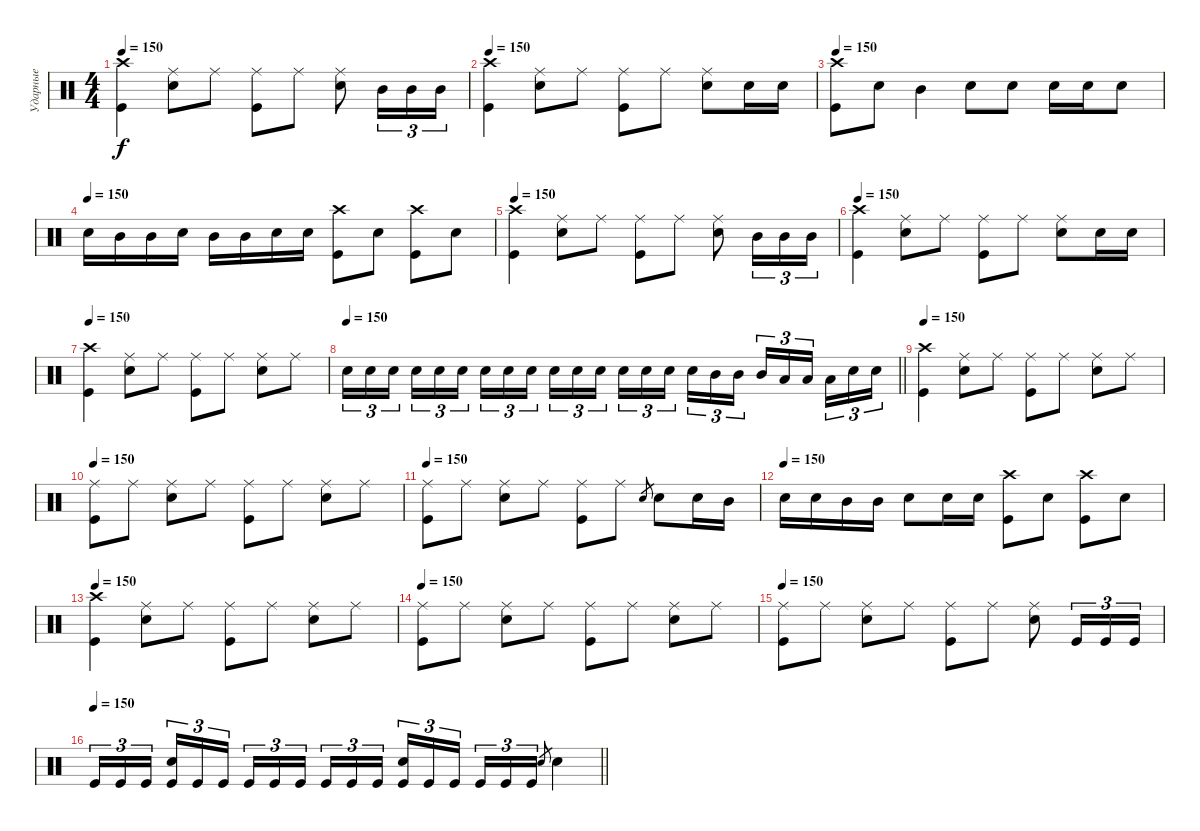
\track ("Ударные" "Ударные") {instrument percussion}
\staff {score}
\articulation defaults
\ts (4 4)
\tempo 150
\clef neutral
\ks c
("Crash high (hit)" "Kick (hit)").4{dy f} ("Ride (middle)" "Snare (hit) 2").8 "Ride (middle)".8 ("Ride (middle)" "Kick (hit)").8 "Ride (middle)".8 ("Ride (middle)" "Snare (hit) 2").8 "Mid Tom (hit)".16{tu (3 2)} "Mid Tom (hit)".16{tu (3 2)} "Mid Tom (hit)".16{tu (3 2)} |
\tempo 150
("Crash high (hit)" "Kick (hit)").4 ("Ride (middle)" "Snare (hit) 2").8 "Ride (middle)".8 ("Ride (middle)" "Kick (hit)").8 "Ride (middle)".8 ("Ride (middle)" "Snare (hit) 2").8 "Snare (hit) 2".16 "Snare (hit) 2".16 |
\tempo 150
("Crash high (hit)" "Kick (hit)").8 "Snare (hit) 2".8 "Mid Tom (hit)".4 "Snare (hit) 2".8 "Snare (hit) 2".8 "Snare (hit) 2".16 "Snare (hit) 2".16 "Snare (hit) 2".8 |
\tempo (150)
"Snare (hit) 2".16 "Mid Tom (hit)".16 "Mid Tom (hit)".16 "Snare (hit) 2".16 "Mid Tom (hit)".16 "Mid Tom (hit)".16 "Snare (hit) 2".16 "Snare (hit) 2".16 ("Crash high (hit)" "Kick (hit)").8 "Snare (hit) 2".8 ("Crash high (hit)" "Kick (hit)").8 "Snare (hit) 2".8 |
\tempo 150
("Crash high (hit)" "Kick (hit)").4 ("Ride (middle)" "Snare (hit) 2").8 "Ride (middle)".8 ("Ride (middle)" "Kick (hit)").8 "Ride (middle)".8 ("Ride (middle)" "Snare (hit) 2").8 "Mid Tom (hit)".16{tu (3 2)} "Mid Tom (hit)".16{tu (3 2)} "Mid Tom (hit)".16{tu (3 2)} |
\tempo 150
("Crash high (hit)" "Kick (hit)").4 ("Ride (middle)" "Snare (hit) 2").8 "Ride (middle)".8 ("Ride (middle)" "Kick (hit)").8 "Ride (middle)".8 ("Ride (middle)" "Snare (hit) 2").8 "Snare (hit) 2".16 "Snare (hit) 2".16 |
\tempo 150
("Crash high (hit)" "Kick (hit)").4 ("Ride (middle)" "Snare (hit) 2").8 "Ride (middle)".8 ("Ride (middle)" "Kick (hit)").8 "Ride (middle)".8 ("Ride (middle)" "Snare (hit) 2").8 "Ride (middle)".8 |
\tempo 150
\barLineRight lightlight "Snare (hit) 2".16{tu (3 2)} "Snare (hit) 2".16{tu (3 2)} "Snare (hit) 2".16{tu (3 2) beam splitsecondary} "Snare (hit) 2".16{tu (3 2)} "Snare (hit) 2".16{tu (3 2)} "Snare (hit) 2".16{tu (3 2)} "Snare (hit) 2".16{tu (3 2)} "Snare (hit) 2".16{tu (3 2)} "Snare (hit) 2".16{tu (3 2) beam splitsecondary} "Snare (hit) 2".16{tu (3 2)} "Snare (hit) 2".16{tu (3 2)} "Snare (hit) 2".16{tu (3 2)} "Snare (hit) 2".16{tu (3 2)} "Snare (hit) 2".16{tu (3 2)} "Snare (hit) 2".16{tu (3 2) beam splitsecondary} "Snare (hit) 2".16{tu (3 2)} "Mid Tom (hit)".16{tu (3 2)} "Mid Tom (hit)".16{tu (3 2)} "Mid Tom (hit)".16{tu (3 2)} "Low Tom (hit)".16{tu (3 2)} "Low Tom (hit)".16{tu (3 2) beam splitsecondary} "Low Tom (hit)".16{tu (3 2)} "Snare (hit) 2".16{tu (3 2)} "Snare (hit) 2".16{tu (3 2)}
|
\tempo 150
("Crash high (hit)" "Kick (hit)").4 ("Ride (middle)" "Snare (hit) 2").8 "Ride (middle)".8 ("Ride (middle)" "Kick (hit)").8 "Ride (middle)".8 ("Ride (middle)" "Snare (hit) 2").8 "Ride (middle)".8 |
\tempo 150
("Ride (middle)" "Kick (hit)").8 "Ride (middle)".8 ("Ride (middle)" "Snare (hit) 2").8 "Ride (middle)".8 ("Ride (middle)" "Kick (hit)").8 "Ride (middle)".8 ("Ride (middle)" "Snare (hit) 2").8 "Ride (middle)".8 |
\tempo 150
("Ride (middle)" "Kick (hit)").8 "Ride (middle)".8 ("Ride (middle)" "Snare (hit) 2").8 "Ride (middle)".8 ("Ride (middle)" "Kick (hit)").8 "Ride (middle)".8 "Snare (hit) 2".8{gr} "Snare (hit) 2".8 "Snare (hit) 2".16 "Mid Tom (hit)".16 |
\tempo (150)
"Snare (hit) 2".16 "Snare (hit) 2".16 "Mid Tom (hit)".16 "Mid Tom (hit)".16 "Snare (hit) 2".8 "Snare (hit) 2".16 "Snare (hit) 2".16 ("Crash high (hit)" "Kick (hit)").8 "Snare (hit) 2".8 ("Crash high (hit)" "Kick (hit)").8 "Snare (hit) 2".8 |
\tempo 150
("Crash high (hit)" "Kick (hit)").4 ("Ride (middle)" "Snare (hit) 2").8 "Ride (middle)".8 ("Ride (middle)" "Kick (hit)").8 "Ride (middle)".8 ("Ride (middle)" "Snare (hit) 2").8 "Ride (middle)".8 |
\tempo 150
("Ride (middle)" "Kick (hit)").8 "Ride (middle)".8 ("Ride (middle)" "Snare (hit) 2").8 "Ride (middle)".8 ("Ride (middle)" "Kick (hit)").8 "Ride (middle)".8 ("Ride (middle)" "Snare (hit) 2").8 "Ride (middle)".8 |
\tempo 150
("Ride (middle)" "Kick (hit)").8 "Ride (middle)".8 ("Ride (middle)" "Snare (hit) 2").8 "Ride (middle)".8 ("Ride (middle)" "Kick (hit)").8 "Ride (middle)".8 ("Ride (middle)" "Snare (hit) 2").8 "Kick (hit)".16{tu (3 2)} "Kick (hit)".16{tu (3 2)} "Kick (hit)".16{tu (3 2)} |
\tempo 150
\barLineRight lightlight "Kick (hit)".16{tu (3 2)} "Kick (hit)".16{tu (3 2)} "Kick (hit)".16{tu (3 2) beam splitsecondary}
("Snare (hit) 2" "Kick (hit)").16{tu (3 2)} "Kick (hit)".16{tu (3 2)} "Kick (hit)".16{tu (3 2)} "Kick (hit)".16{tu (3 2)} "Kick (hit)".16{tu (3 2)} "Kick (hit)".16{tu (3 2) beam splitsecondary} "Kick (hit)".16{tu (3 2)} "Kick (hit)".16{tu (3 2)} "Kick (hit)".16{tu (3 2)} ("Snare (hit) 2" "Kick (hit)").16{tu (3 2)} "Kick (hit)".16{tu (3 2)} "Kick (hit)".16{tu (3 2) beam splitsecondary} "Kick (hit)".16{tu (3 2)} "Kick (hit)".16{tu (3 2)} "Kick (hit)".16{tu (3 2)} "Snare (hit) 2".8{gr} "Snare (hit) 2".4
